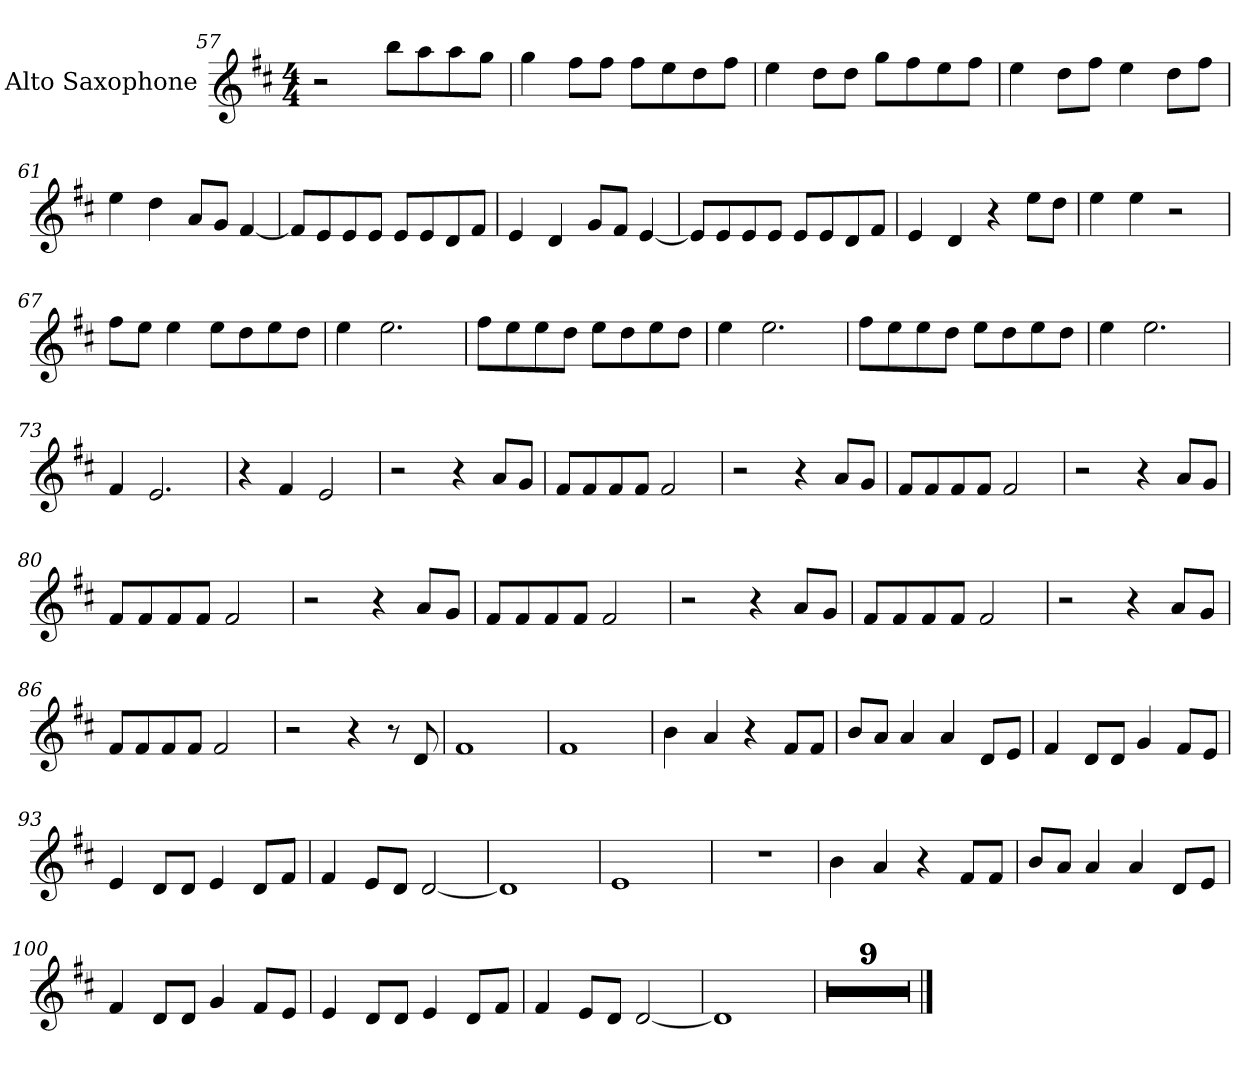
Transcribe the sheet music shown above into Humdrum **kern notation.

**kern
*part1
*staff1
*I"Alto Saxophone
*I'A. Sax.
*clefG2
*ITrd5c9
*k[b-]
*M4/4
=57
2r
8dd\L
8cc\
8cc\
8b-\J
=58
4b-\
8a\L
8a\J
8a\L
8g\
8f\
8a\J
=59
4g\
8f\L
8f\J
8b-\L
8a\
8g\
8a\J
=60
4g\
8f\L
8a\J
4g\
8f\L
8a\J
=61
4g\
4f\
8c/L
8B-/J
[4A/
=62
8A/L]
8G/
8G/
8G/J
8G/L
8G/
8F/
8A/J
!!LO:LB:g=z
=63
4G/
4F/
8B-/L
8A/J
[4G/
=64
8G/L]
8G/
8G/
8G/J
8G/L
8G/
8F/
8A/J
=65
4G/
4F/
4r
8g\L
8f\J
=66
4g\
4g\
2r
=67
8a:\L
8g\J
4g\
8g\L
8f\
8g\
8f\J
=68
4g\
2.g\
=69
8a\L
8g\
8g\
8f\J
8g\L
8f\
8g\
8f\J
=70
4g\
2.g\
!!LO:LB:g=z
=71
8a:\L
8g\
8g\
8f\J
8g\L
8f\
8g\
8f\J
=72
4g\
2.g\
=73
4A/
2.G/
=74
4r
4A/
2G/
=75
2r
4r
8c/L
8B-/J
=76
8A/L
8A/
8A/
8A/J
2A/
=77
2r
4r
8c/L
8B-/J
=78
8A/L
8A/
8A/
8A/J
2A/
=79
2r
4r
8c/L
8B-/J
=80
8A/L
8A/
8A/
8A/J
2A/
!!LO:LB:g=z
=81
2r
4r
8c/L
8B-/J
=82
8A/L
8A/
8A/
8A/J
2A/
=83
2r
4r
8c/L
8B-/J
=84
8A/L
8A/
8A/
8A/J
2A/
=85
2r
4r
8c/L
8B-/J
=86
8A/L
8A/
8A/
8A/J
2A/
=87
2r
4r
8r
8F/
=88
1A
=89
1A:
=90
4d:\
4c/
4r
8A/L
8A/J
!!LO:LB:g=z
=91
8d/L
8c/J
4c/
4c/
8F/L
8G/J
=92
4A/
8F/L
8F/J
4B-/
8A/L
8G/J
=93
4G/
8F/L
8F/J
4G/
8F/L
8A/J
=94
4A/
8G/L
8F/J
[2F/
=95
1F]
=96
1G:
=97
1r
=98
4d:\
4c/
4r
8A/L
8A/J
=99
8d/L
8c/J
4c/
4c/
8F/L
8G/J
=100
4A/
8F/L
8F/J
4B-/
8A/L
8G/J
!!LO:LB:g=z
=101
4G/
8F/L
8F/J
4G/
8F/L
8A/J
=102
4A/
8G/L
8F/J
[2F/
=103
1F]
=104
1r
=105
1r
=106
1r
=107
1r
=108
1r
=109
1r
=110
1r
=111
1r
=112
1r
==
*-
